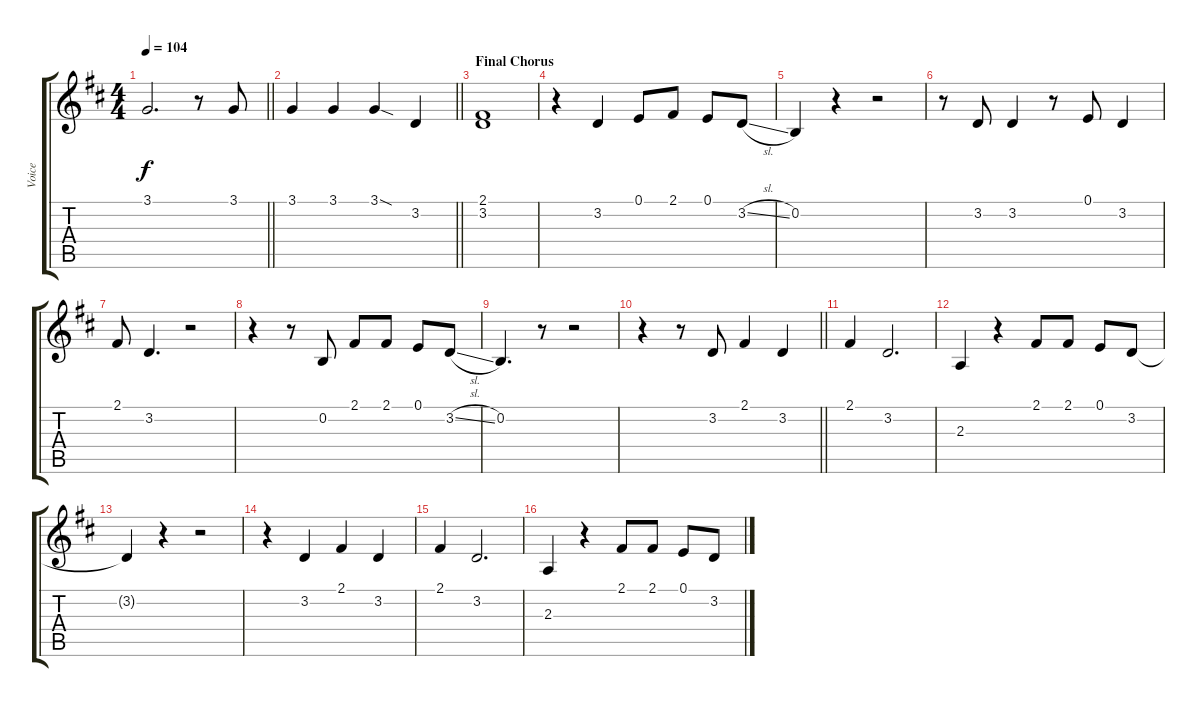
\track ("Voice" "Voice") {instrument reedorgan}
\staff {score tabs}
\tuning (E4 B3 G3 D3 A2 E2) {hide}
\ts (4 4)
\tempo 104
\clef g2
\barLineRight lightlight
\ks d
3.1{t}.2{d dy f} r.8 3.1.8 |
\barLineRight lightlight
3.1.4 3.1.4 3.1{sod}.4 3.2.4 |
\section ("" "Final Chorus")
(2.1 3.2).1 |
r.4 3.2.4 0.1.8 2.1.8 0.1.8 3.2{sl}.8 |
0.2.4 r.4 r.2 |
r.8 3.2.8 3.2.4 r.8 0.1.8 3.2.4 |
2.1.8 3.2.4{d} r.2 |
r.4 r.8 0.2.8 2.1.8 2.1.8 0.1.8 3.2{sl}.8 |
0.2.4{d} r.8 r.2 |
\barLineRight lightlight
r.4 r.8 3.2.8 2.1.4 3.2.4 |
2.1.4 3.2.2{d} |
2.3.4 r.4 2.1.8 2.1.8 0.1.8 3.2.8 |
3.2{t}.4 r.4 r.2 |
r.4 3.2.4 2.1.4 3.2.4 |
2.1.4 3.2.2{d} |
2.3.4 r.4 2.1.8 2.1.8 0.1.8 3.2.8
